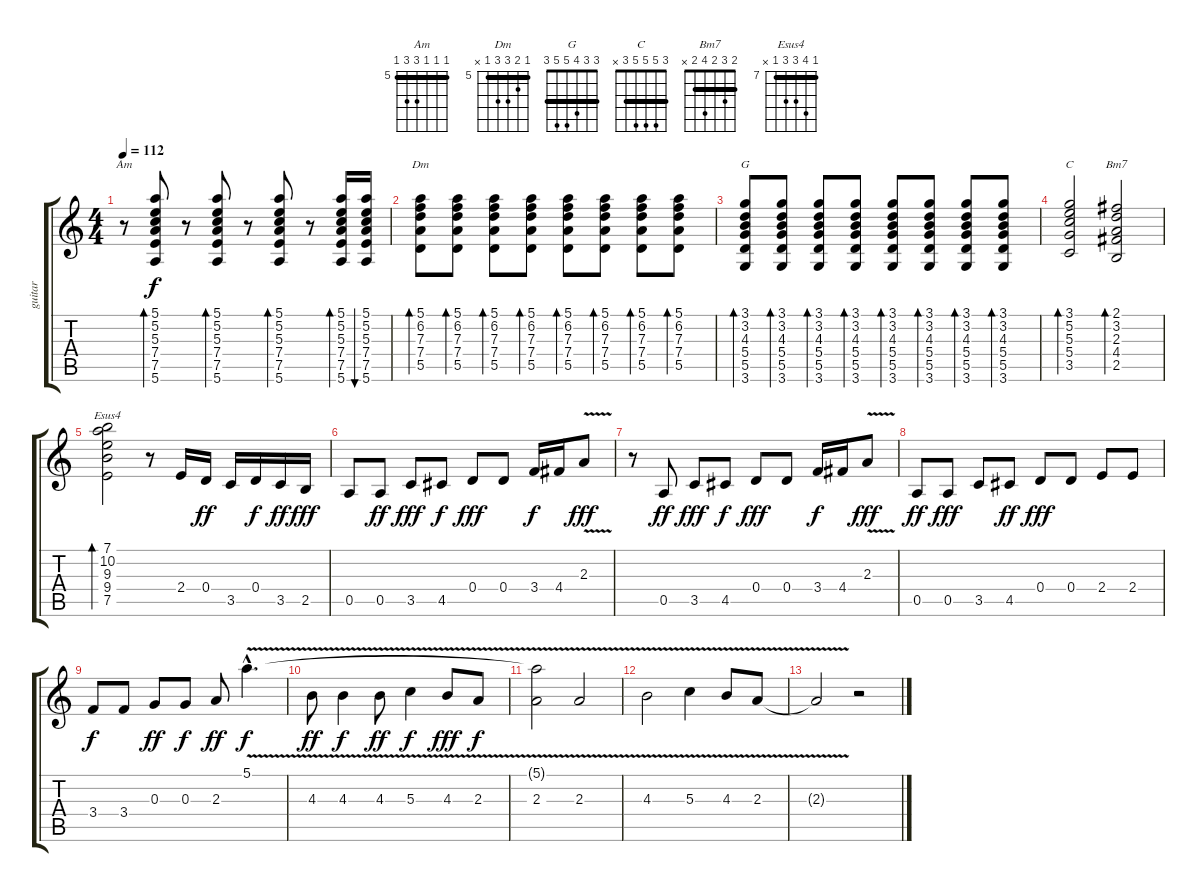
\track ("guitar" "guitar") {instrument acousticguitarnylon}
\staff {score tabs}
\tuning (E4 B3 G3 D3 A2 E2) {hide}
\chord ("Am" 5 5 5 7 7 5) {firstfret 5 barre 5}
\chord ("Dm" 5 6 7 7 5 x) {firstfret 5 barre 5}
\chord ("G" 3 3 4 5 5 3) {barre 3}
\chord ("C" 3 5 5 5 3 x) {barre 3}
\chord ("Bm7" 2 3 2 4 2 x) {barre 2}
\chord ("Esus4" 7 10 9 9 7 x) {firstfret 7 barre 7}
\ts (4 4)
\tempo 112
\clef g2
\ks c
r.8{ch "Am" dy f} (5.1 5.2 5.3 7.4 7.5 5.6).8{bd 60} r.8 (5.1 5.2 5.3 7.4 7.5 5.6).8{bd 60} r.8 (5.1 5.2 5.3 7.4 7.5 5.6).8{bd 60} r.8 (5.1 5.2 5.3 7.4 7.5 5.6).16{bd 60} (5.1 5.2 5.3 7.4 7.5 5.6).16{bu 60} |
(5.1 6.2 7.3 7.4 5.5).8{bd 60 ch "Dm"} (5.1 6.2 7.3 7.4 5.5).8{bd 60} (5.1 6.2 7.3 7.4 5.5).8{bd 60} (5.1 6.2 7.3 7.4 5.5).8{bd 60} (5.1 6.2 7.3 7.4 5.5).8{bd 60} (5.1 6.2 7.3 7.4 5.5).8{bd 60} (5.1 6.2 7.3 7.4 5.5).8{bd 60} (5.1 6.2 7.3 7.4 5.5).8{bd 60} |
(3.1 3.2 4.3 5.4 5.5 3.6).8{bd 60 ch "G"} (3.1 3.2 4.3 5.4 5.5 3.6).8{bd 60} (3.1 3.2 4.3 5.4 5.5 3.6).8{bd 60} (3.1 3.2 4.3 5.4 5.5 3.6).8{bd 60} (3.1 3.2 4.3 5.4 5.5 3.6).8{bd 60} (3.1 3.2 4.3 5.4 5.5 3.6).8{bd 60} (3.1 3.2 4.3 5.4 5.5 3.6).8{bd 60} (3.1 3.2 4.3 5.4 5.5 3.6).8{bd 60} |
(3.1 5.2 5.3 5.4 3.5).2{bd 60 ch "C"} (2.1 3.2 2.3 4.4 2.5).2{bd 60 ch "Bm7"} |
(7.1 10.2 9.3 9.4 7.5).2{bd 60 ch "Esus4"} r.8{instrument distortionguitar} 2.4.16 0.4.16{dy ff} 3.5.16 0.4.16{dy f} 3.5.16{dy ff} 2.5.16{dy fff} |
0.5.8 0.5.8{dy ff} 3.5.8{dy fff} 4.5.8{dy f} 0.4.8{dy fff} 0.4.8 3.4.16{dy f} 4.4.16 2.3{v}.8{dy fff} |
r.8 0.5.8{dy ff} 3.5.8{dy fff} 4.5.8{dy f} 0.4.8{dy fff} 0.4.8 3.4.16{dy f} 4.4.16 2.3{v}.8{dy fff} |
0.5.8{dy ff} 0.5.8{dy fff} 3.5.8 4.5.8{dy ff} 0.4.8{dy fff} 0.4.8 2.4.8 2.4.8 |
3.4.8{dy f} 3.4.8 0.3.8{dy ff} 0.3.8{dy f} 2.3.8{dy ff} 5.1{v hac}.4{d dy f} |
4.3{v}.8{dy ff} 4.3{v}.4{dy f} 4.3{v}.8{dy ff} 5.3{v}.4{dy f} 4.3{v}.8{dy fff} 2.3{v}.8{dy f} |
(5.1{t} 2.3{v}).2 2.3{v}.2 |
4.3{v}.2 5.3{v}.4 4.3{v}.8 2.3{v}.8 |
2.3{t}.2 r.2
